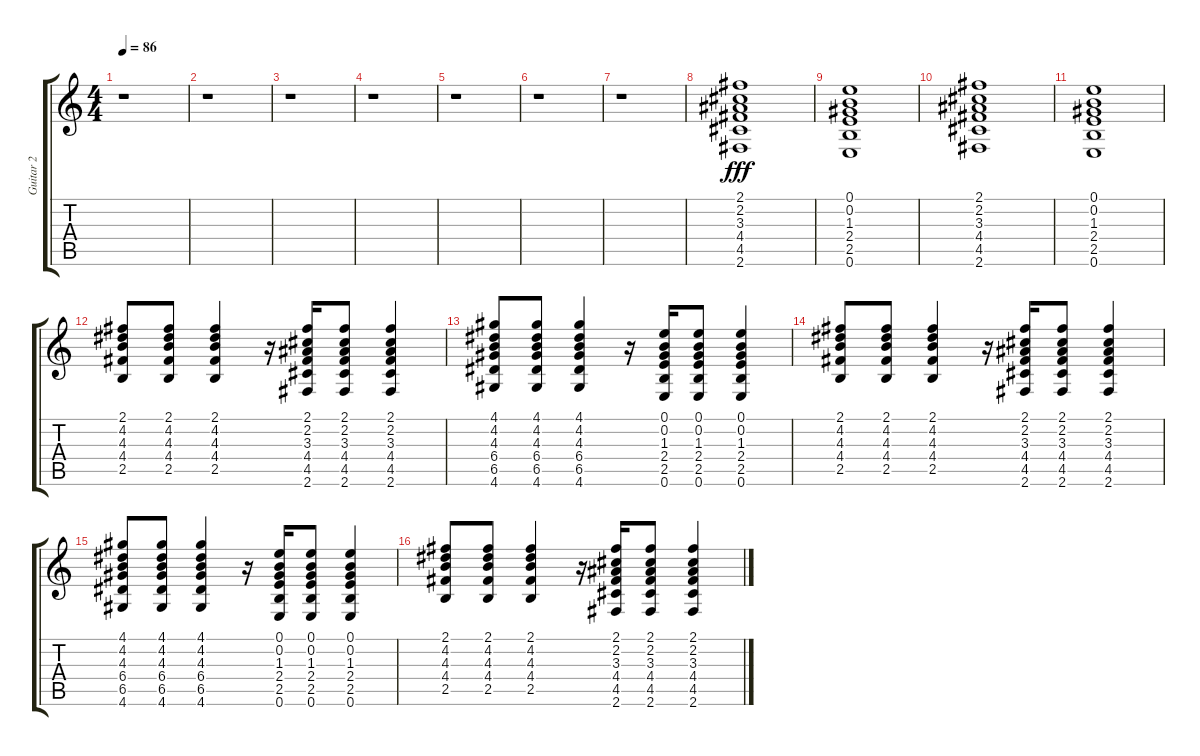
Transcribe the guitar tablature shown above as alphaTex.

\track ("Guitar 2" "Guitar 2") {instrument acousticguitarsteel}
\staff {score tabs}
\tuning (E4 B3 G3 D3 A2 E2) {hide}
\ts (4 4)
\tempo 86
\clef g2
\ks c
r.1{dy f} |
r.1 |
r.1 |
r.1 |
r.1 |
r.1 |
r.1 |
(2.1 2.2 3.3 4.4 4.5 2.6).1{dy fff} |
(0.1 0.2 1.3 2.4 2.5 0.6).1 |
(2.1 2.2 3.3 4.4 4.5 2.6).1 |
(0.1 0.2 1.3 2.4 2.5 0.6).1 |
(2.1 4.2 4.3 4.4 2.5).8 (2.1 4.2 4.3 4.4 2.5).8 (2.1 4.2 4.3 4.4 2.5).4 r.16 (2.1 2.2 3.3 4.4 4.5 2.6).16 (2.1 2.2 3.3 4.4 4.5 2.6).8 (2.1 2.2 3.3 4.4 4.5 2.6).4 |
(4.1 4.2 4.3 6.4 6.5 4.6).8 (4.1 4.2 4.3 6.4 6.5 4.6).8 (4.1 4.2 4.3 6.4 6.5 4.6).4 r.16 (0.1 0.2 1.3 2.4 2.5 0.6).16 (0.1 0.2 1.3 2.4 2.5 0.6).8 (0.1 0.2 1.3 2.4 2.5 0.6).4 |
(2.1 4.2 4.3 4.4 2.5).8 (2.1 4.2 4.3 4.4 2.5).8 (2.1 4.2 4.3 4.4 2.5).4 r.16 (2.1 2.2 3.3 4.4 4.5 2.6).16 (2.1 2.2 3.3 4.4 4.5 2.6).8 (2.1 2.2 3.3 4.4 4.5 2.6).4 |
(4.1 4.2 4.3 6.4 6.5 4.6).8 (4.1 4.2 4.3 6.4 6.5 4.6).8 (4.1 4.2 4.3 6.4 6.5 4.6).4 r.16 (0.1 0.2 1.3 2.4 2.5 0.6).16 (0.1 0.2 1.3 2.4 2.5 0.6).8 (0.1 0.2 1.3 2.4 2.5 0.6).4 |
(2.1 4.2 4.3 4.4 2.5).8 (2.1 4.2 4.3 4.4 2.5).8 (2.1 4.2 4.3 4.4 2.5).4 r.16 (2.1 2.2 3.3 4.4 4.5 2.6).16 (2.1 2.2 3.3 4.4 4.5 2.6).8 (2.1 2.2 3.3 4.4 4.5 2.6).4
